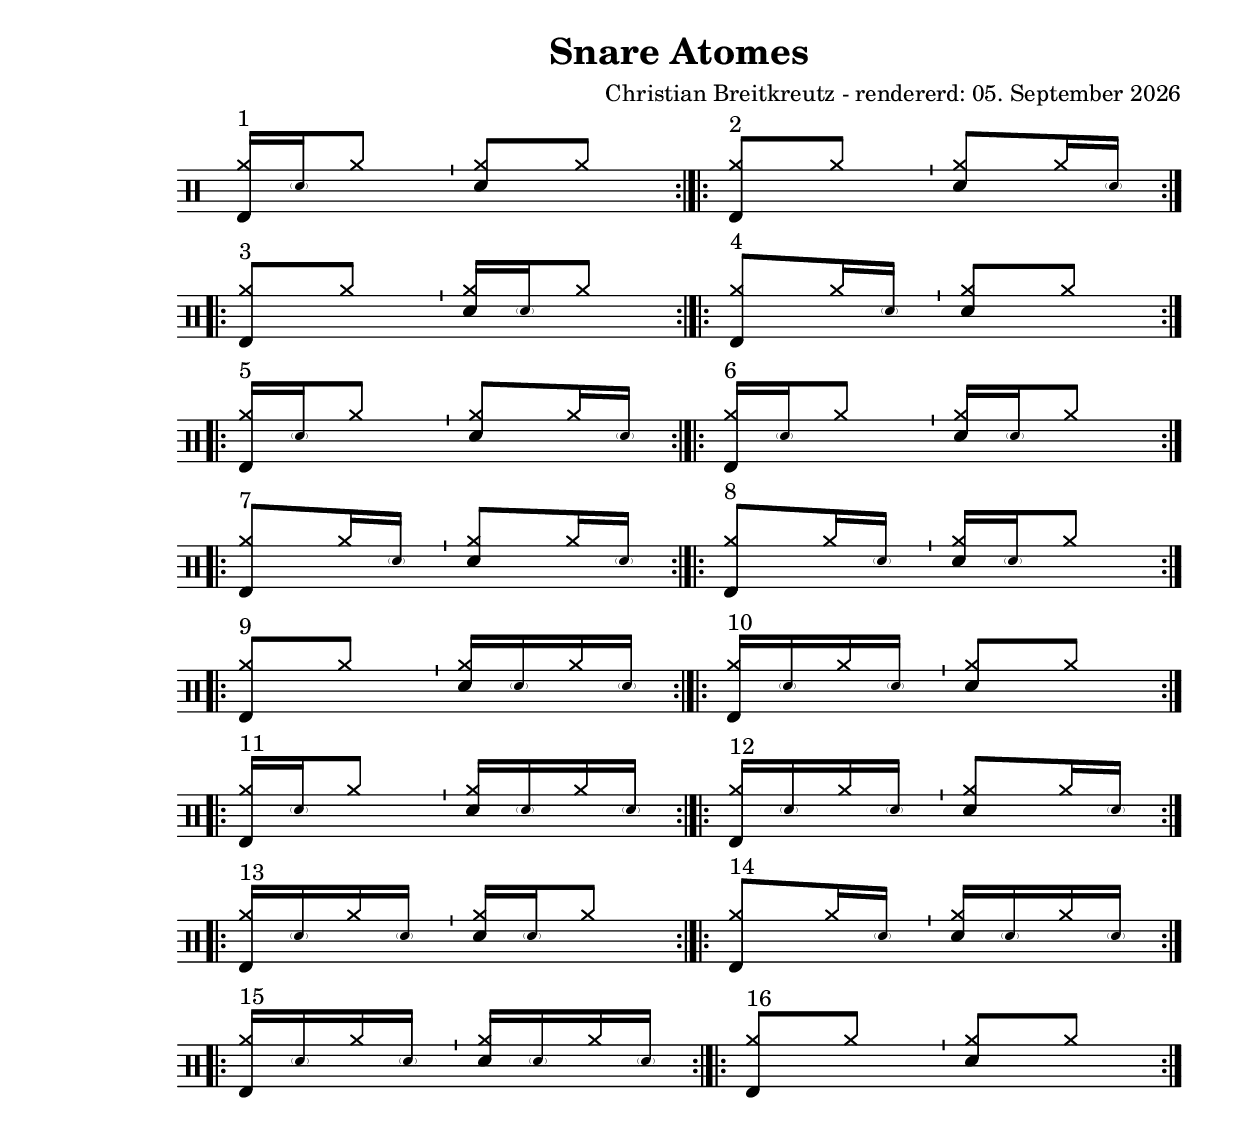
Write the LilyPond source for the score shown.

\version "2.18.2"
title = "Snare Atomes"


\paper {
  top-margin = 30
  left-margin = 30
  right-margin = 10
}
#(define drumset '(
    (bassdrum     default     #f         -5)
    (snare        default     #f         1)
    (hihat          cross     #f         5)
    (pedalhihat     cross     #f        -5)
    (closedhihat    cross     "stopped"  5)
    (openhihat      cross     "open"     5)
    
    (hightom      default     #f         3)
    (lowmidtom    default     #f         2)
    (lowtom       default     #f        -1)
    
    (ridecymbal     cross     #f         4)
    (crashcymbal    cross     #f         6)
    (cowbell           do     #f         3)))
date = #(strftime "%d. %B %Y" (localtime (current-time)))

global = {
  \key c \major
  \time 2/4
  \tempo 4=96
}
\layout {
indent = #0
}
sb = \bar "'"
rb= \bar ":|.|:"

ghost= #(define-music-function
        (parser location note )
        (ly:music?)
        #{
          \once \teeny
           \parenthesize #note
        #}
)
thead= #(define-music-function
        (parser location note )
        (ly:music?)
        #{
          \once
          \override NoteHead.transparent = ##t #note
        #}
)
ano= #(define-music-function
        (parser location text note )
        (string? ly:music?)
        #{
          \balloonGrobText #'Stem #'(-1 . 2) \markup{ #text } #note
        #}
)
\header{
  title = \markup \center-column { \title }
  composer=\markup { "Christian Breitkreutz" - rendererd: \date}
}



notes = \drummode { 


                 <hh bd>16^"1"  [\ghost sn hh8]  \sb <hh sn>8[hh] \rb
                 <hh bd>8^"2"[hh8] \sb <hh sn>8[hh16 \ghost sn] \rb
                 \break

                 <hh bd>8^"3"[hh8] \sb <hh sn>16[ \ghost sn hh8] \rb
                 <hh bd>8^"4"[hh16 \ghost sn ] \sb <hh sn>8[hh] \rb
                 \break
 
                 <hh bd>16^"5"[ \ghost sn hh8] \sb <hh sn>8[hh16 \ghost sn] \rb
                 <hh bd>16^"6"[\ghost sn hh8] \sb <hh sn>16 [\ghost sn hh8] \rb                 
                 \break

                 <hh bd>8^"7"[hh16 \ghost sn] \sb <hh sn>8[ hh16 \ghost sn] \rb
                 <hh bd>8^"8 "[hh16 \ghost sn] \sb <hh sn>16[\ghost sn hh8]\rb
                 \break
                 
                 <hh bd>8^"9"[hh8] \sb <hh sn>16[\ghost sn hh16 \ghost sn] \rb
                 <hh bd>16^"10"[\ghost sn hh \ghost sn] \sb <hh sn>8[ hh8] \rb 
                 \break
                 
                 <hh bd>16^"11"[\ghost sn hh8]  \sb <hh sn>16[\ghost sn hh16 \ghost sn] \rb
                 
                 <hh bd>16^"12"[\ghost sn hh16 \ghost sn] \sb <hh sn>8[ hh16 \ghost sn] \rb
                 \break

                 <hh bd>16^"13"[\ghost sn hh16 \ghost sn] \sb <hh sn>16[\ghost sn hh8] \rb
                 <hh bd>8^"14"[ hh16 \ghost sn] \sb <hh sn>16[\ghost sn hh16 \ghost sn] \rb
                 \break
                 
                 <hh bd>16^"15"[\ghost sn hh \ghost sn] \sb <hh sn>16[\ghost sn hh16 \ghost sn] \rb
                 <hh bd>8^"16"[ hh8] \sb <hh sn>8[ hh8] \rb
                 \break
                 
}


\score {
  
  \new DrumStaff 
  \with {
    \consists "Instrument_name_engraver"
    \consists "Parenthesis_engraver"
    \consists "Balloon_engraver"

  } <<
    \set DrumStaff.drumStyleTable = #(alist->hash-table drumset)
    
    \new DrumVoice {
    	\override Score.BarNumber.break-visibility = #'#(#f #f #f)
    	\override Staff.TimeSignature #'stencil = ##f  
    	\voiceOne 
    	\notes
    }
  >>
  \midi { }
  \layout {
   \context { 
      \Staff 
      \remove Time_signature_engraver 
    } 
  }
}
